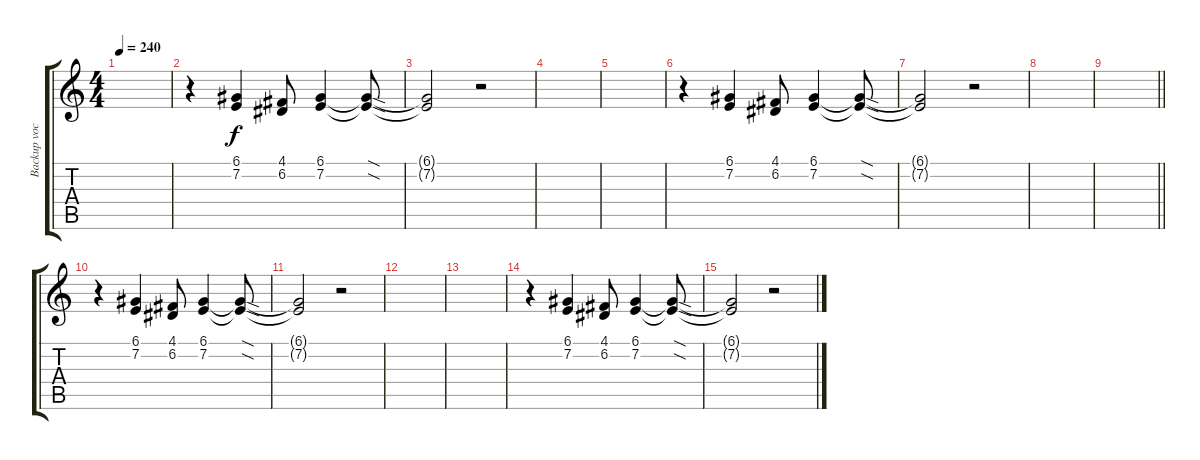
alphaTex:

\track ("Backup vocals" "Backup voc") {instrument lead6voice}
\staff {score tabs}
\tuning (D4 A3 F3 C3 G2 D2) {hide}
\ts (4 4)
\tempo 240
\clef g2
\ks c
|
r.4 (6.1 7.2).4 (4.1 6.2).8 (6.1 7.2).4 (6.1{sod t} 7.2{sod t}).8 |
(6.1{t} 7.2{t}).2 r.2 |
|
|
r.4 (6.1 7.2).4 (4.1 6.2).8 (6.1 7.2).4 (6.1{sod t} 7.2{sod t}).8 |
(6.1{t} 7.2{t}).2 r.2 |
|
\barLineRight lightlight
|
\section ("" "")
r.4 (6.1 7.2).4 (4.1 6.2).8 (6.1 7.2).4 (6.1{sod t} 7.2{sod t}).8 |
(6.1{t} 7.2{t}).2 r.2 |
|
|
r.4 (6.1 7.2).4 (4.1 6.2).8 (6.1 7.2).4 (6.1{sod t} 7.2{sod t}).8 |
(6.1{t} 7.2{t}).2 r.2
